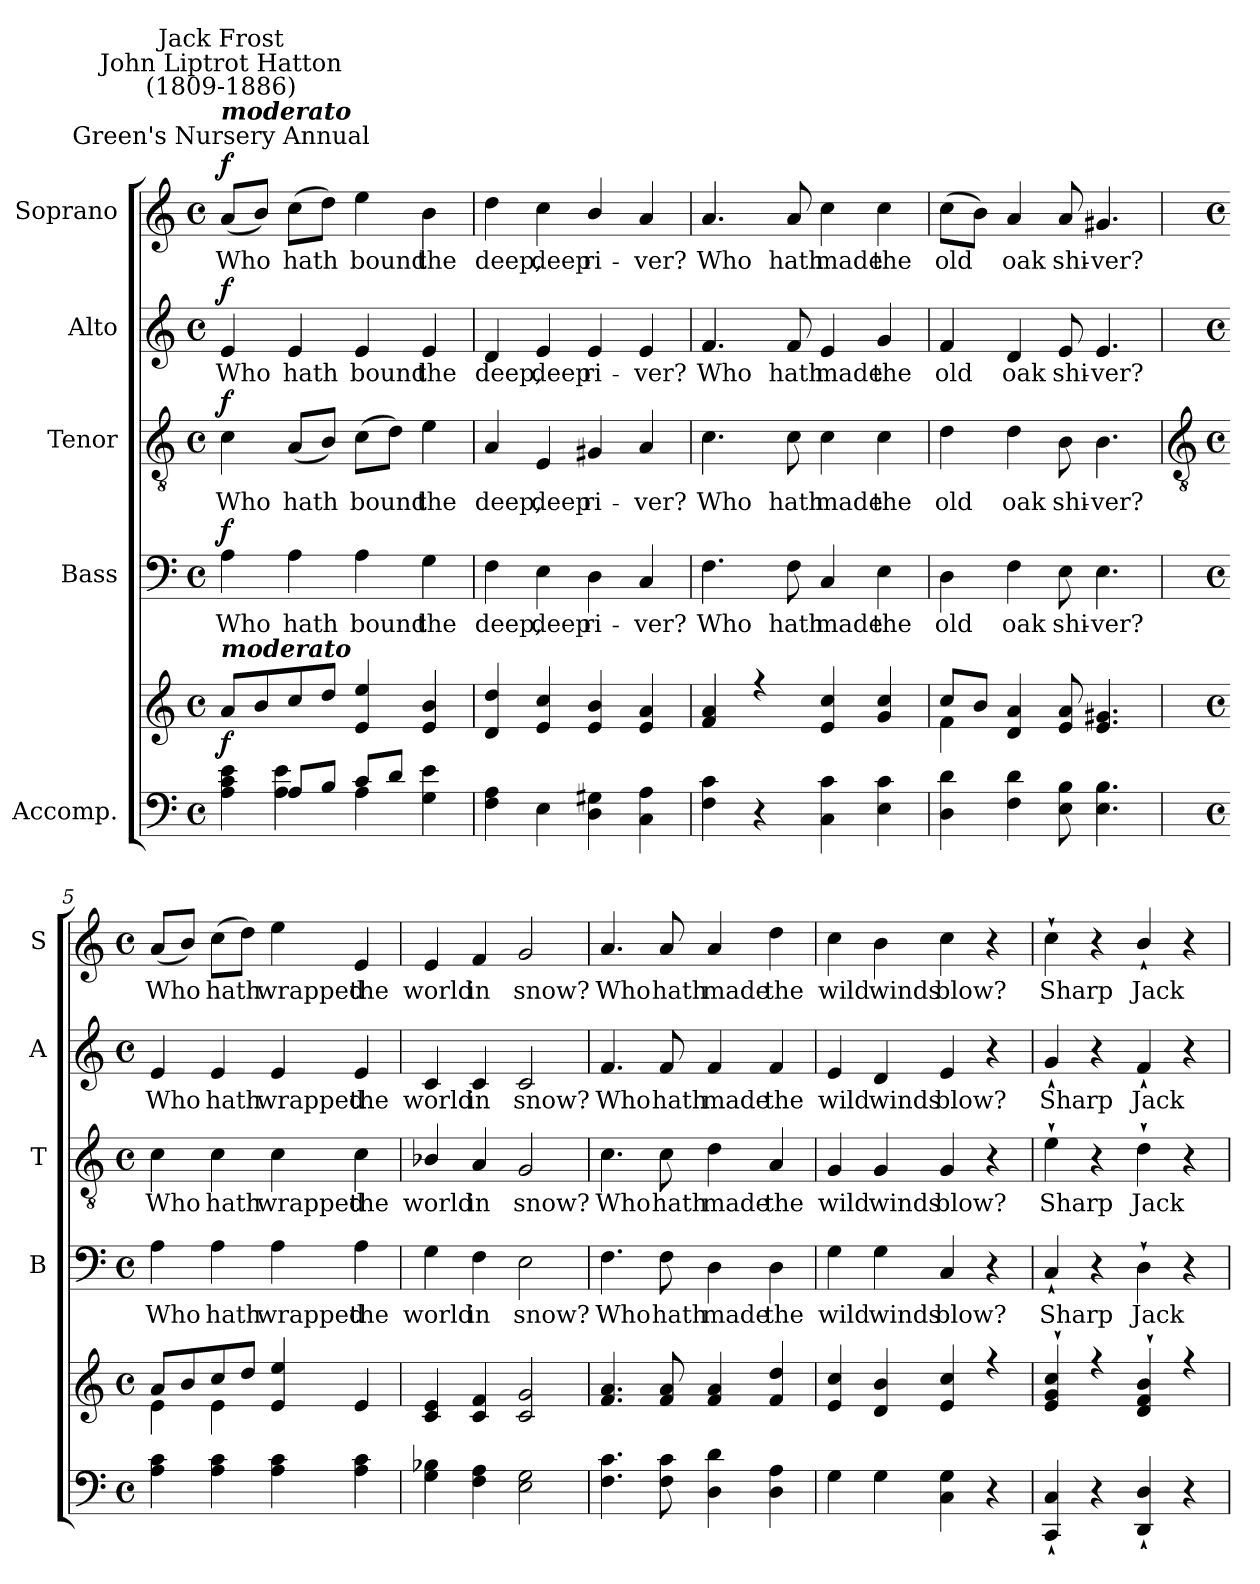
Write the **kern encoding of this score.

**kern	**kern	**dynam	**kern	**text	**dynam	**kern	**text	**dynam	**kern	**text	**dynam	**kern	**text	**dynam
*part5	*part5	*part5	*part4	*part4	*part4	*part3	*part3	*part3	*part2	*part2	*part2	*part1	*part1	*part1
*staff6	*staff5	*staff5/6	*staff4	*staff4	*staff4	*staff3	*staff3	*staff3	*staff2	*staff2	*staff2	*staff1	*staff1	*staff1
*I"Accomp.	*	*	*I"Bass	*	*	*I"Tenor	*	*	*I"Alto	*	*	*I"Soprano	*	*
*	*	*	*I'B	*	*	*I'T	*	*	*I'A	*	*	*I'S	*	*
*clefF4	*clefG2	*	*clefF4	*	*	*clefGv2	*	*	*clefG2	*	*	*clefG2	*	*
*k[]	*k[]	*	*k[]	*	*	*k[]	*	*	*k[]	*	*	*k[]	*	*
*C:	*C:	*	*C:	*	*	*C:	*	*	*C:	*	*	*C:	*	*
*M4/4	*M4/4	*	*M4/4	*	*	*M4/4	*	*	*M4/4	*	*	*M4/4	*	*
*met(c)	*met(c)	*	*met(c)	*	*	*met(c)	*	*	*met(c)	*	*	*met(c)	*	*
*MM182	*MM182	*	*MM182	*	*	*MM182	*	*	*MM182	*	*	*MM182	*	*
=1	=1	=1	=1	=1	=1	=1	=1	=1	=1	=1	=1	=1	=1	=1
*^	*^	*	*	*	*	*	*	*	*	*	*	*	*	*
!	!	!	!	!	!	!	!	!	!	!	!	!	!	!LO:TX:a:cj:t=Green's Nursery Annual	!	!
!	!	!	!	!	!	!	!	!	!	!	!	!	!	!LO:TX:a:Bi:t=moderato	!	!
!	!	!	!	!	!	!	!	!	!	!	!	!	!	!LO:TX:a:cj:t=John Liptrot Hatton\n(1809-1886)	!	!
!	!	!	!	!	!	!	!	!	!	!	!	!	!	!LO:TX:a:cj:t=Jack Frost	!	!
!	!	!LO:TX:a:Bi:t=moderato	!	!	!	!	!	!	!	!	!	!	!	!	!	!
!	!	!	!	!LO:DY:b	!	!LO:LY:b	!LO:DY:b	!	!LO:LY:b	!LO:DY:b	!	!LO:LY:b	!LO:DY:b	!	!LO:LY:b	!LO:DY:b
4ryy	4A 4c 4e	8a/L	4ryy	f	4A	Who	f	4c	Who	f	4e	Who	f	(<8aL	Who	f
.	.	8b/	.	.	.	.	.	.	.	.	.	.	.	8bJ)	.	.
!	!	!	!	!	!	!LO:LY:b	!	!	!LO:LY:b	!	!	!LO:LY:b	!	!	!LO:LY:b	!
8A/L	4A 4e	8cc/	2ryy	.	4A	hath	.	(<8AL	hath	.	4e	hath	.	(>8ccL	hath	.
8B/J	.	8dd/J	.	.	.	.	.	8BJ)	.	.	.	.	.	8ddJ)	.	.
!	!	!	!	!	!	!LO:LY:b	!	!	!LO:LY:b	!	!	!LO:LY:b	!	!	!LO:LY:b	!
8c/L	4A	4e/ 4ee/	.	.	4A	bound	.	(>8cL	bound	.	4e	bound	.	4ee	bound	.
8d/J	.	.	.	.	.	.	.	8dJ)	.	.	.	.	.	.	.	.
!	!	!	!	!	!	!LO:LY:b	!	!	!LO:LY:b	!	!	!LO:LY:b	!	!	!LO:LY:b	!
4ryy	4G 4e	4e/ 4b/	4ryy	.	4G	the	.	4e	the	.	4e	the	.	4b	the	.
=2	=2	=2	=2	=2	=2	=2	=2	=2	=2	=2	=2	=2	=2	=2	=2	=2
!	!	!	!	!	!	!LO:LY:b	!	!	!LO:LY:b	!	!	!LO:LY:b	!	!	!LO:LY:b	!
*v	*v	*	*	*	*	*	*	*	*	*	*	*	*	*	*	*
4F 4A	4d/ 4dd/	1ryy	.	4F	deep,	.	4A	deep,	.	4d	deep,	.	4dd	deep,	.
!	!	!	!	!	!LO:LY:b	!	!	!LO:LY:b	!	!	!LO:LY:b	!	!	!LO:LY:b	!
4E	4e/ 4cc/	.	.	4E	deep	.	4E	deep	.	4e	deep	.	4cc	deep	.
!	!	!	!	!	!LO:LY:b	!	!	!LO:LY:b	!	!	!LO:LY:b	!	!	!LO:LY:b	!
4D 4G#X	4e/ 4b/	.	.	4D	ri-	.	4G#X	ri-	.	4e	ri-	.	4b/	ri-	.
!	!	!	!	!	!LO:LY:b	!	!	!LO:LY:b	!	!	!LO:LY:b	!	!	!LO:LY:b	!
4C 4A	4e/ 4a/	.	.	4C	-ver?	.	4A	-ver?	.	4e	-ver?	.	4a	-ver?	.
=3	=3	=3	=3	=3	=3	=3	=3	=3	=3	=3	=3	=3	=3	=3	=3
!	!	!	!	!	!LO:LY:b	!	!	!LO:LY:b	!	!	!LO:LY:b	!	!	!LO:LY:b	!
4F 4c	4f/ 4a/	1ryy	.	4.F	Who	.	4.c	Who	.	4.f	Who	.	4.a	Who	.
4r	4r	.	.	.	.	.	.	.	.	.	.	.	.	.	.
!	!	!	!	!	!LO:LY:b	!	!	!LO:LY:b	!	!	!LO:LY:b	!	!	!LO:LY:b	!
.	.	.	.	8F	hath	.	8c	hath	.	8f	hath	.	8a	hath	.
!	!	!	!	!	!LO:LY:b	!	!	!LO:LY:b	!	!	!LO:LY:b	!	!	!LO:LY:b	!
4C 4c	4e/ 4cc/	.	.	4C	made	.	4c	made	.	4e	made	.	4cc	made	.
!	!	!	!	!	!LO:LY:b	!	!	!LO:LY:b	!	!	!LO:LY:b	!	!	!LO:LY:b	!
4E 4c	4g/ 4cc/	.	.	4E	the	.	4c	the	.	4g	the	.	4cc	the	.
=4	=4	=4	=4	=4	=4	=4	=4	=4	=4	=4	=4	=4	=4	=4	=4
!	!	!	!	!	!LO:LY:b	!	!	!LO:LY:b	!	!	!LO:LY:b	!	!	!LO:LY:b	!
4D 4d	8cc/L	4f\	.	4D	old	.	4d	old	.	4f	old	.	(>8ccL	old	.
.	8b/J	.	.	.	.	.	.	.	.	.	.	.	8bJ)	.	.
!	!	!	!	!	!LO:LY:b	!	!	!LO:LY:b	!	!	!LO:LY:b	!	!	!LO:LY:b	!
4F 4d	4d/ 4a/	2.ryy	.	4F	oak	.	4d	oak	.	4d	oak	.	4a	oak	.
!	!	!	!	!	!LO:LY:b	!	!	!LO:LY:b	!	!	!LO:LY:b	!	!	!LO:LY:b	!
8E 8B	8e/ 8a/	.	.	8E	shi-	.	8B	shi-	.	8e	shi-	.	8a	shi-	.
!	!	!	!	!	!LO:LY:b	!	!	!LO:LY:b	!	!	!LO:LY:b	!	!	!LO:LY:b	!
4.E 4.B	4.e/ 4.g#X/	.	.	4.E	-ver?	.	4.B	-ver?	.	4.e	-ver?	.	4.g#X	-ver?	.
!!LO:LB:g=z
=5	=5	=5	=5	=5	=5	=5	=5	=5	=5	=5	=5	=5	=5	=5	=5
*	*	*	*	*	*	*	*clefGv2	*	*	*	*	*	*	*	*
*M4/4	*M4/4	*	*	*M4/4	*	*	*M4/4	*	*	*M4/4	*	*	*M4/4	*	*
*met(c)	*met(c)	*	*	*met(c)	*	*	*met(c)	*	*	*met(c)	*	*	*met(c)	*	*
!	!	!	!	!	!LO:LY:b	!	!	!LO:LY:b	!	!	!LO:LY:b	!	!	!LO:LY:b	!
4A 4c	8a/L	4e\	.	4A	Who	.	4c	Who	.	4e	Who	.	(<8aL	Who	.
.	8b/	.	.	.	.	.	.	.	.	.	.	.	8bJ)	.	.
!	!	!	!	!	!LO:LY:b	!	!	!LO:LY:b	!	!	!LO:LY:b	!	!	!LO:LY:b	!
4A 4c	8cc/	4e\	.	4A	hath	.	4c	hath	.	4e	hath	.	(>8ccL	hath	.
.	8dd/J	.	.	.	.	.	.	.	.	.	.	.	8ddJ)	.	.
!	!	!	!	!	!LO:LY:b	!	!	!LO:LY:b	!	!	!LO:LY:b	!	!	!LO:LY:b	!
4A 4c	4e/ 4ee/	2ryy	.	4A	wrapped	.	4c	wrapped	.	4e	wrapped	.	4ee	wrapped	.
!	!	!	!	!	!LO:LY:b	!	!	!LO:LY:b	!	!	!LO:LY:b	!	!	!LO:LY:b	!
4A 4c	4e/	.	.	4A	the	.	4c	the	.	4e	the	.	4e	the	.
=6	=6	=6	=6	=6	=6	=6	=6	=6	=6	=6	=6	=6	=6	=6	=6
!	!	!	!	!	!LO:LY:b	!	!	!LO:LY:b	!	!	!LO:LY:b	!	!	!LO:LY:b	!
4G 4B-X	4c/ 4e/	1ryy	.	4G	world	.	4B-X/	world	.	4c	world	.	4e	world	.
!	!	!	!	!	!LO:LY:b	!	!	!LO:LY:b	!	!	!LO:LY:b	!	!	!LO:LY:b	!
4F 4A	4c/ 4f/	.	.	4F	in	.	4A	in	.	4c	in	.	4f	in	.
!	!	!	!	!	!LO:LY:b	!	!	!LO:LY:b	!	!	!LO:LY:b	!	!	!LO:LY:b	!
2E 2G	2c/ 2g/	.	.	2E	snow?	.	2G	snow?	.	2c	snow?	.	2g	snow?	.
=7	=7	=7	=7	=7	=7	=7	=7	=7	=7	=7	=7	=7	=7	=7	=7
!	!	!	!	!	!LO:LY:b	!	!	!LO:LY:b	!	!	!LO:LY:b	!	!	!LO:LY:b	!
4.F 4.c	4.f/ 4.a/	1ryy	.	4.F	Who	.	4.c	Who	.	4.f	Who	.	4.a	Who	.
!	!	!	!	!	!LO:LY:b	!	!	!LO:LY:b	!	!	!LO:LY:b	!	!	!LO:LY:b	!
8F 8c	8f/ 8a/	.	.	8F	hath	.	8c	hath	.	8f	hath	.	8a	hath	.
!	!	!	!	!	!LO:LY:b	!	!	!LO:LY:b	!	!	!LO:LY:b	!	!	!LO:LY:b	!
4D 4d	4f/ 4a/	.	.	4D	made	.	4d	made	.	4f	made	.	4a	made	.
!	!	!	!	!	!LO:LY:b	!	!	!LO:LY:b	!	!	!LO:LY:b	!	!	!LO:LY:b	!
4D 4A	4f/ 4dd/	.	.	4D	the	.	4A	the	.	4f	the	.	4dd	the	.
=8	=8	=8	=8	=8	=8	=8	=8	=8	=8	=8	=8	=8	=8	=8	=8
!	!	!	!	!	!LO:LY:b	!	!	!LO:LY:b	!	!	!LO:LY:b	!	!	!LO:LY:b	!
4G	4e/ 4cc/	1ryy	.	4G	wild	.	4G	wild	.	4e	wild	.	4cc	wild	.
!	!	!	!	!	!LO:LY:b	!	!	!LO:LY:b	!	!	!LO:LY:b	!	!	!LO:LY:b	!
4G	4d/ 4b/	.	.	4G	winds	.	4G	winds	.	4d	winds	.	4b	winds	.
!	!	!	!	!	!LO:LY:b	!	!	!LO:LY:b	!	!	!LO:LY:b	!	!	!LO:LY:b	!
4C 4G	4e/ 4cc/	.	.	4C	blow?	.	4G	blow?	.	4e	blow?	.	4cc	blow?	.
4r	4r	.	.	4r	.	.	4r	.	.	4r	.	.	4r	.	.
=9	=9	=9	=9	=9	=9	=9	=9	=9	=9	=9	=9	=9	=9	=9	=9
!	!	!	!	!	!LO:LY:b	!	!	!LO:LY:b	!	!	!LO:LY:b	!	!	!LO:LY:b	!
4CC` 4C`	4e/` 4g/` 4cc/`	1ryy	.	4C`	Sharp	.	4e`	Sharp	.	4g`	Sharp	.	4cc`	Sharp	.
4r	4r	.	.	4r	.	.	4r	.	.	4r	.	.	4r	.	.
!	!	!	!	!	!LO:LY:b	!	!	!LO:LY:b	!	!	!LO:LY:b	!	!	!LO:LY:b	!
4DD` 4D`	4d/` 4f/` 4b/`	.	.	4D`	Jack	.	4d`	Jack	.	4f`	Jack	.	4b`/	Jack	.
4r	4r	.	.	4r	.	.	4r	.	.	4r	.	.	4r	.	.
*	*v	*v	*	*	*	*	*	*	*	*	*	*	*	*	*
=	=	=	=	=	=	=	=	=	=	=	=	=	=	=
*-	*-	*-	*-	*-	*-	*-	*-	*-	*-	*-	*-	*-	*-	*-
